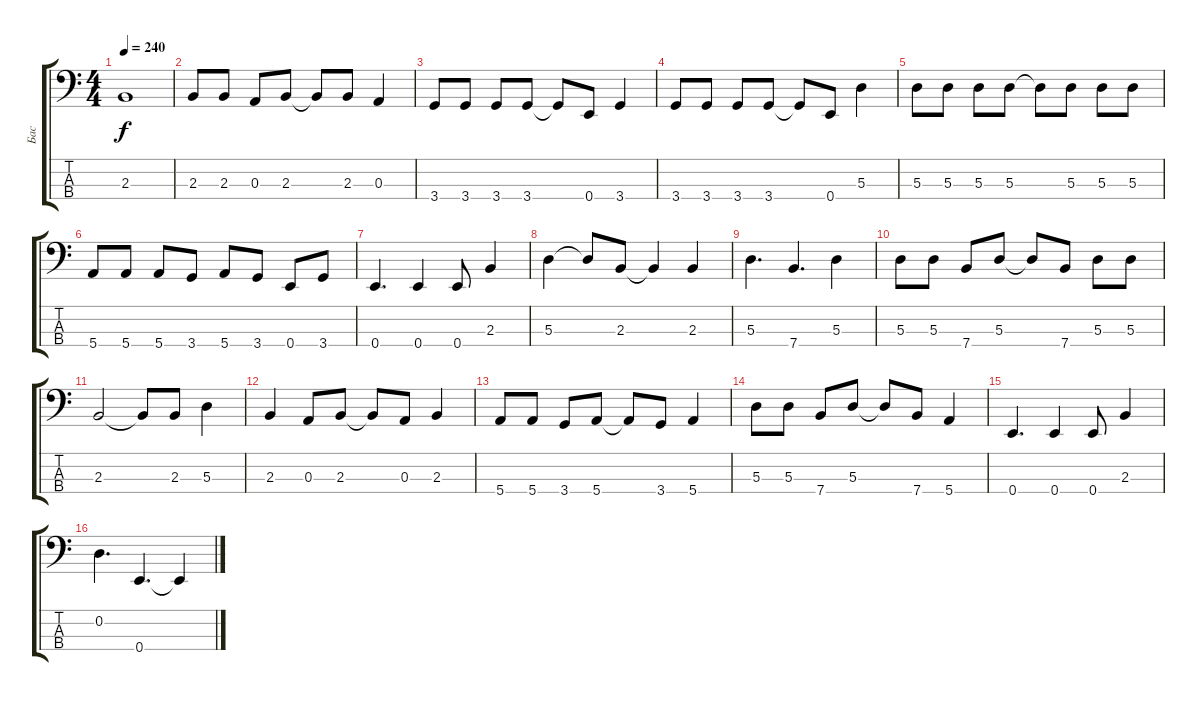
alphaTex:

\track ("Бас" "Бас") {instrument electricbassfinger}
\staff {score tabs}
\tuning (G2 D2 A1 E1) {hide}
\ts (4 4)
\tempo 240
\clef f4
\ks c
2.3.1{dy f} |
2.3.8 2.3.8 0.3.8 2.3.8 2.3{t}.8 2.3.8 0.3.4 |
3.4.8 3.4.8 3.4.8 3.4.8 3.4{t}.8 0.4.8 3.4.4 |
3.4.8 3.4.8 3.4.8 3.4.8 3.4{t}.8 0.4.8 5.3.4 |
5.3.8 5.3.8 5.3.8 5.3.8 5.3{t}.8 5.3.8 5.3.8 5.3.8 |
5.4.8 5.4.8 5.4.8 3.4.8 5.4.8 3.4.8 0.4.8 3.4.8 |
0.4.4{d} 0.4.4 0.4.8 2.3.4 |
5.3.4 5.3{t}.8 2.3.8 2.3{t}.4 2.3.4 |
5.3.4{d} 7.4.4{d} 5.3.4 |
5.3.8 5.3.8 7.4.8 5.3.8 5.3{t}.8 7.4.8 5.3.8 5.3.8 |
2.3.2 2.3{t}.8 2.3.8 5.3.4 |
2.3.4 0.3.8 2.3.8 2.3{t}.8 0.3.8 2.3.4 |
5.4.8 5.4.8 3.4.8 5.4.8 5.4{t}.8 3.4.8 5.4.4 |
5.3.8 5.3.8 7.4.8 5.3.8 5.3{t}.8 7.4.8 5.4.4 |
0.4.4{d} 0.4.4 0.4.8 2.3.4 |
0.2.4{d} 0.4.4{d} 0.4{t}.4
